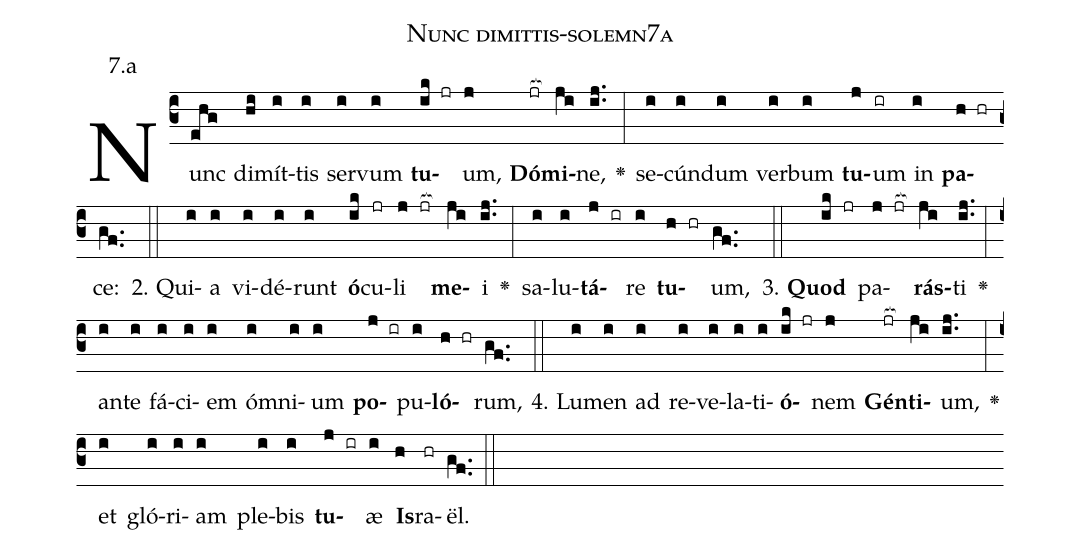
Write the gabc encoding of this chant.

name: Nunc dimittis-solemn7a;
annotation: 7.a;
%%
(c3)Nunc(ehg) di(hi)mít(i)tis(i) ser(i)vum(i) <b>tu</b>(ik jr)um,(j) <b>Dó</b>(jr[ocb:1{])<b>mi</b>(ji[ocb:0}])ne,(ij..) <v>\greheightstar</v>(:) se(i)cún(i)dum(i) ver(i)bum(i) <b>tu</b>(j)um(ir) in(i) <b>pa</b>(h hr)ce:(gf..) (::)
2. Qui(i)a(i) vi(i)dé(i)runt(i) <b>ó</b>(ik)cu(jr)li(j jr[ocb:1{]) <b>me</b>(ji[ocb:0}])i(ij..) <v>\greheightstar</v>(:) sa(i)lu(i)<b>tá</b>(j ir)re(i) <b>tu</b>(h hr)um,(gf..) (::)
3. <b>Quod</b>(ik jr) pa(j jr[ocb:1{])<b>rás</b>(ji[ocb:0}])ti(ij..) <v>\greheightstar</v>(:) an(i)te(i) fá(i)ci(i)em(i) óm(i)ni(i)um(i) <b>po</b>(j ir)pu(i)<b>ló</b>(h hr)rum,(gf..) (::)
4. Lu(i)men(i) ad(i) re(i)ve(i)la(i)ti(i)<b>ó</b>(ik jr)nem(j) <b>Gén</b>(jr[ocb:1{])<b>ti</b>(ji[ocb:0}])um,(ij..) <v>\greheightstar</v>(:) et(i) gló(i)ri(i)am(i) ple(i)bis(i) <b>tu</b>(j ir)æ(i) <b>Is</b>(h)ra(hr)ël.(gf..) (::)
